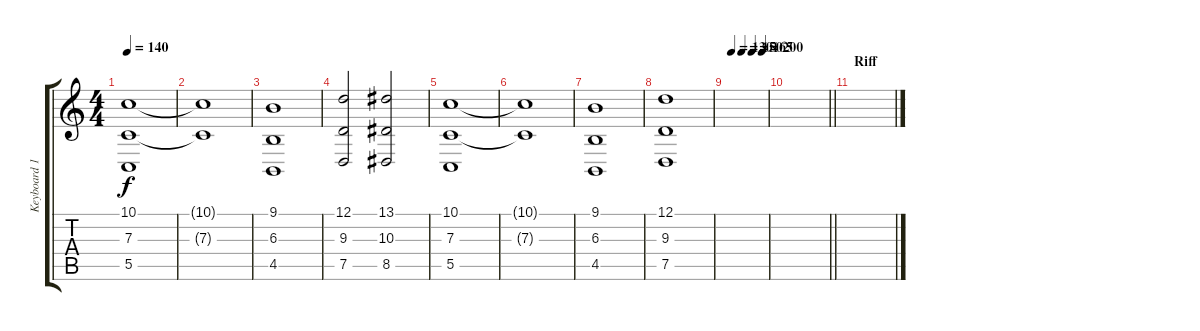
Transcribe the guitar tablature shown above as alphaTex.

\track ("Keyboard 1" "Keyboard 1") {instrument pad2warm}
\staff {score tabs}
\tuning (D4 A3 F3 C3 G2 C2) {hide}
\ts (4 4)
\tempo 140
\clef g2
\ks c
(10.1 7.3 5.5).1{dy f} |
(10.1{t} 7.3{t}).1 |
(9.1 6.3 4.5).1 |
(12.1 9.3 7.5).2 (13.1 10.3 8.5).2 |
(10.1 7.3 5.5).1 |
(10.1{t} 7.3{t}).1 |
(9.1 6.3 4.5).1 |
(12.1 9.3 7.5).1 |
\tempo (130 0.125)
\tempo (150 0.375)
\tempo (165 0.625)
\tempo (200 0.875)
|
\barLineRight lightlight
|
\section ("" "Riff")
